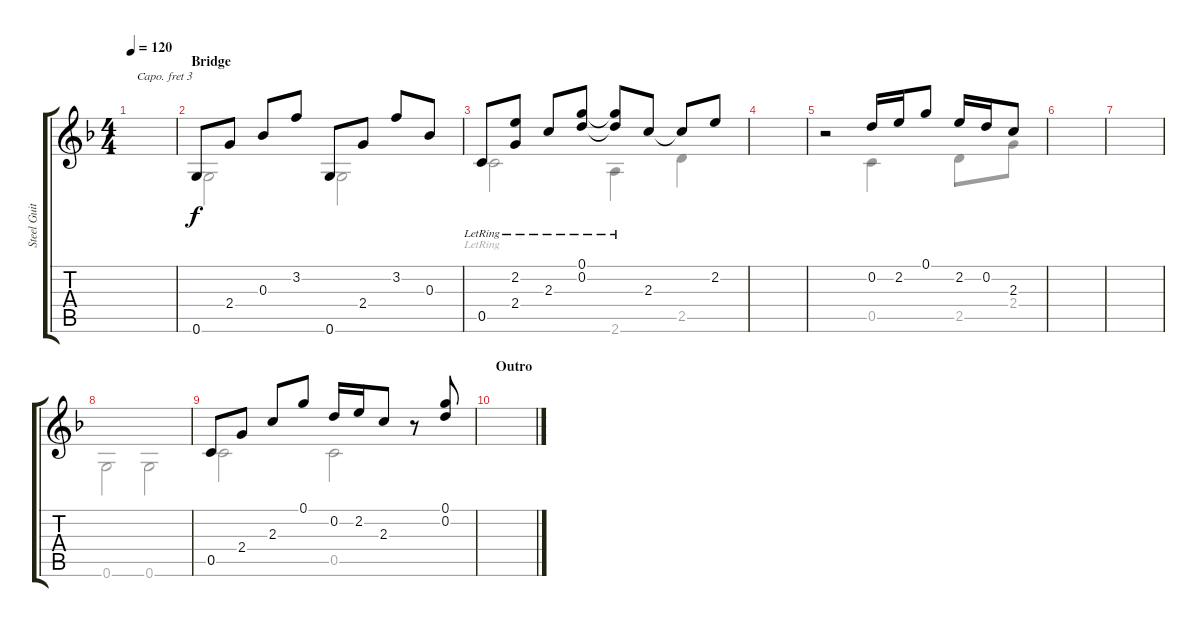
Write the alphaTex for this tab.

\track ("Steel Guitar" "Steel Guit") {instrument acousticguitarsteel}
\staff {score tabs}
\capo 3
\tuning (E4 B3 G3 D3 A2 E2) {hide}
\voice
\ts (4 4)
\tempo 120
\clef g2
\ks f
|
\section ("" "Bridge")
0.6.8 2.4.8 0.3.8 3.2.8 0.6.8 2.4.8 3.2.8 0.3.8 |
0.5{lr}.8 (2.2{lr} 2.4{lr}).8 2.3{lr}.8 (0.1{lr} 0.2{lr}).8 (0.1{lr t} 0.2{lr t}).8 2.3.8 2.3{t}.8 2.2.8 |
|
r.2 0.2.16 2.2.16 0.1.8 2.2.16 0.2.16 2.3.8 |
|
|
|
0.5.8 2.4.8 2.3.8 0.1.8 0.2.16 2.2.16 2.3.8 r.8 (0.1 0.2).8 |
\section ("" "Outro")
|
|
\voice
\clef g2
\ottava regular
\simile none
\ks f
|
0.6.2 0.6.2 |
0.5{lr}.2 2.6.4 2.5.4 |
|
r.2 0.5.4 2.5.8 2.4.8 |
|
|
0.6.2 0.6.2 |
0.5.2 0.5.2 |
|
|
